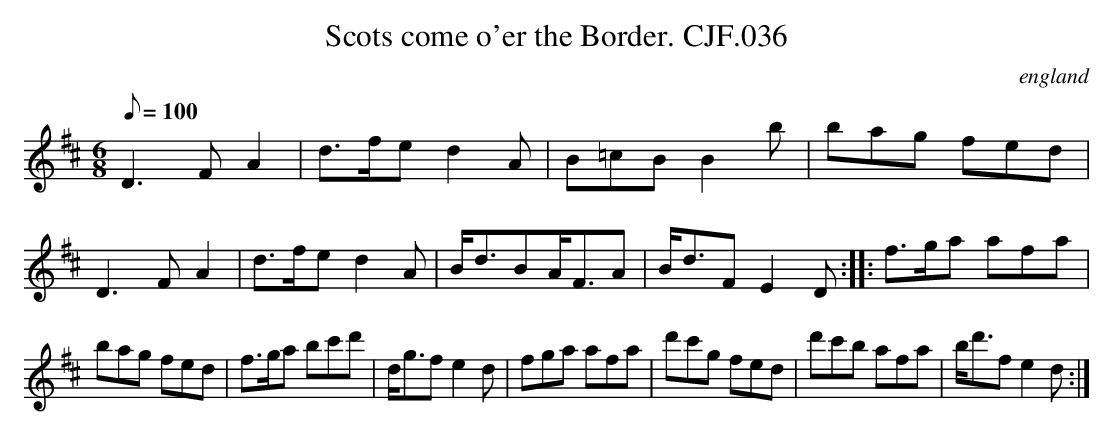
X:1
T:Scots come o'er the Border. CJF.036
O:england
M:6/8
L:1/8
Q:100
K:D
D3FA2|d>fed2A|B=cBB2b|bag fed|D3FA2|\
d>fed2A|B<dBA<FA|B<dFE2D:|:hf>ga afa|
bag fed|f>ga bc'd'|d<gfe2d|fga afa|d'c'g fed|d'c'b afa|b<d'fe2d:|]
